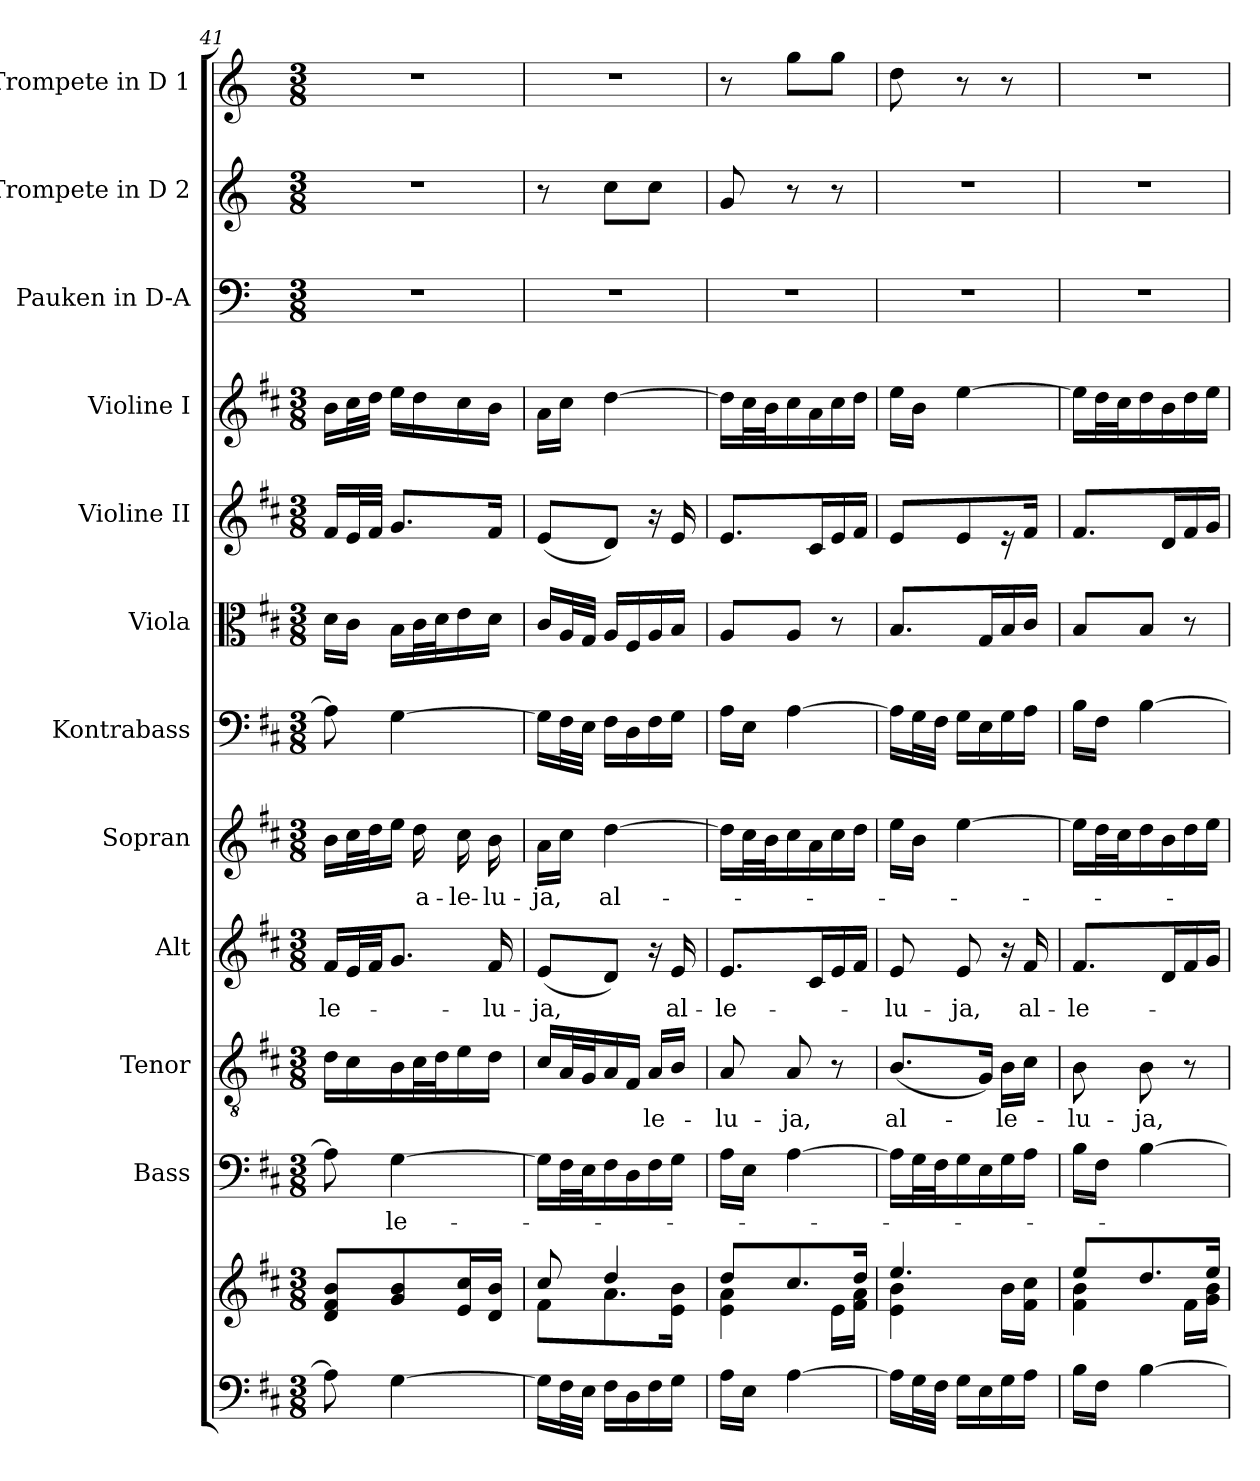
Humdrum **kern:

**kern	**kern	**kern	**text	**kern	**text	**kern	**text	**kern	**text	**kern	**kern	**kern	**kern	**kern	**kern	**kern
*part12	*part12	*part11	*part11	*part10	*part10	*part9	*part9	*part8	*part8	*part7	*part6	*part5	*part4	*part3	*part2	*part1
*staff13	*staff12	*staff11	*staff11	*staff10	*staff10	*staff9	*staff9	*staff8	*staff8	*staff7	*staff6	*staff5	*staff4	*staff3	*staff2	*staff1
*	*	*I"Bass	*	*I"Tenor	*	*I"Alt	*	*I"Sopran	*	*I"Kontrabass	*I"Viola	*I"Violine II	*I"Violine I	*I"Pauken in D-A	*I"Trompete in D 2	*I"Trompete in D 1
*	*	*I'B.	*	*I'T.	*	*I'A.	*	*I'S.	*	*I'Kb.	*I'Vla.	*I'Vl. II	*I'Vl. I	*I'Pauk.	*I'Trp. D 2	*I'Trp. D 1
*clefF4	*clefG2	*clefF4	*	*clefGv2	*	*clefG2	*	*clefG2	*	*clefF4	*clefC3	*clefG2	*clefG2	*clefF4	*clefG2	*clefG2
*	*	*	*	*	*	*	*	*	*	*ITrd7c12	*	*	*	*ITrd-1c-2	*ITrd-1c-2	*ITrd-1c-2
*k[f#c#]	*k[f#c#]	*k[f#c#]	*	*k[f#c#]	*	*k[f#c#]	*	*k[f#c#]	*	*k[f#c#]	*k[f#c#]	*k[f#c#]	*k[f#c#]	*k[f#c#]	*k[f#c#]	*k[f#c#]
*D:	*D:	*D:	*	*D:	*	*D:	*	*D:	*	*D:	*D:	*D:	*D:	*D:	*D:	*D:
*M3/8	*M3/8	*M3/8	*	*M3/8	*	*M3/8	*	*M3/8	*	*M3/8	*M3/8	*M3/8	*M3/8	*M3/8	*M3/8	*M3/8
=41	=41	=41	=41	=41	=41	=41	=41	=41	=41	=41	=41	=41	=41	=41	=41	=41
!	!	!	!	!	!	!	!LO:LY:b	!	!	!	!	!	!	!	!	!
8A\]	8d/ 8f#/ 8b/L	8A\]	.	16d\LL	.	16f#/LL	-le-	16b\LL	.	8AA\]	16d\LL	16f#/LL	16b\LL	4.r	4.r	4.r
.	.	.	.	16c#\	.	32e/L	.	32cc#\L	.	.	16c#\JJ	32e/L	32cc#\L	.	.	.
.	.	.	.	.	.	32f#/JJ	.	32dd\J	.	.	.	32f#/JJJ	32dd\JJJ	.	.	.
!	!	!	!LO:LY:b	!	!	!	!	!	!	!	!	!	!	!	!	!
[4G\	8g/ 8b/	[4G\	-le-	16B\	.	8.g/J	.	16ee\JJ	.	[4GG\	16B\LL	8.g/L	16ee\LL	.	.	.
!	!	!	!	!	!	!	!	!	!LO:LY:b	!	!	!	!	!	!	!
.	.	.	.	32c#\L	.	.	.	16dd\	a-	.	32c#\L	.	16dd\	.	.	.
.	.	.	.	32d\J	.	.	.	.	.	.	32d\J	.	.	.	.	.
!	!	!	!	!	!	!	!	!	!LO:LY:b	!	!	!	!	!	!	!
.	16e/ 16cc#/L	.	.	16e\	.	.	.	16cc#\	-le-	.	16e\	.	16cc#\	.	.	.
!	!	!	!	!	!	!	!LO:LY:b	!	!LO:LY:b	!	!	!	!	!	!	!
.	16d/ 16b/JJ	.	.	16d\JJ	.	16f#/	-lu-	16b\	-lu-	.	16d\JJ	16f#/Jk	16b\JJ	.	.	.
=42	=42	=42	=42	=42	=42	=42	=42	=42	=42	=42	=42	=42	=42	=42	=42	=42
*	*^	*	*	*	*	*	*	*	*	*	*	*	*	*	*	*
!	!	!	!	!	!	!	!	!LO:LY:b	!	!LO:LY:b	!	!	!	!	!	!	!
16G\LL]	8cc#/	8f#\L	16G\LL]	.	16c#/LL	.	(<8e/L	-ja,	16a\LL	-ja,	16GG\LL]	16c#/LL	(<8e/L	16a\LL	4.r	8r	4.r
32F#\L	.	.	32F#\L	.	32A/L	.	.	.	16cc#\JJ	.	32FF#\L	32A/L	.	16cc#\JJ	.	.	.
32E\JJJ	.	.	32E\J	.	32G/J	.	.	.	.	.	32EE\JJJ	32G/JJJ	.	.	.	.	.
!	!	!	!	!	!	!	!	!	!	!LO:LY:b	!	!	!	!	!	!	!
16F#\LL	4dd/	8.a\	16F#\	.	16A/	.	8d/J)	.	[4dd\	al-	16FF#\LL	16A/LL	8d/J)	[4dd\	.	8dd\L	.
16D\	.	.	16D\	.	16F#/JJ	.	.	.	.	.	16DD\	16F#/	.	.	.	.	.
!	!	!	!	!	!	!LO:LY:b	!	!	!	!	!	!	!	!	!	!	!
16F#\	.	.	16F#\	.	16A/LL	-le-	16r	.	.	.	16FF#\	16A/	16r	.	.	8dd\J	.
!	!	!	!	!	!	!	!	!LO:LY:b	!	!	!	!	!	!	!	!	!
16G\JJ	.	16e\ 16b\Jk	16G\JJ	.	16B/JJ	.	16e/	al-	.	.	16GG\JJ	16B/JJ	16e/	.	.	.	.
=43	=43	=43	=43	=43	=43	=43	=43	=43	=43	=43	=43	=43	=43	=43	=43	=43	=43
!	!	!	!	!	!	!LO:LY:b	!	!LO:LY:b	!	!	!	!	!	!	!	!	!
16A\LL	8dd/L	4e\ 4a\	16A\LL	.	8A/	-lu-	8.e/L	-le-	16dd\LL]	.	16AA\LL	8A/L	8.e/L	16dd\LL]	4.r	8a/	8r
16E\JJ	.	.	16E\JJ	.	.	.	.	.	32cc#\L	.	16EE\JJ	.	.	32cc#\L	.	.	.
.	.	.	.	.	.	.	.	.	32b\J	.	.	.	.	32b\J	.	.	.
!	!	!	!	!	!	!LO:LY:b	!	!	!	!	!	!	!	!	!	!	!
[4A\	8.cc#/	.	[4A\	.	8A/	-ja,	.	.	16cc#\	.	[4AA\	8A/J	.	16cc#\	.	8r	8aa\L
.	.	.	.	.	.	.	16c#/L	.	16a\	.	.	.	16c#/L	16a\	.	.	.
.	.	16e\LL	.	.	8r	.	16e/	.	16cc#\	.	.	8r	16e/	16cc#\	.	8r	8aa\J
.	16dd/Jk	16f#\ 16a\JJ	.	.	.	.	16f#/JJ	.	16dd\JJ	.	.	.	16f#/JJ	16dd\JJ	.	.	.
!!LO:PB:g=z
=44	=44	=44	=44	=44	=44	=44	=44	=44	=44	=44	=44	=44	=44	=44	=44	=44	=44
!	!	!	!	!	!	!LO:LY:b	!	!LO:LY:b	!	!	!	!	!	!	!	!	!
16A\LL]	4.ee/	4e\ 4b\	16A\LL]	.	(<8.B/L	al-	8e/	-lu-	16ee\LL	.	16AA\LL]	8.B/L	8e/L	16ee\LL	4.r	4.r	8ee\
32G\L	.	.	32G\L	.	.	.	.	.	16b\JJ	.	32GG\L	.	.	16b\JJ	.	.	.
32F#\JJJ	.	.	32F#\J	.	.	.	.	.	.	.	32FF#\JJJ	.	.	.	.	.	.
!	!	!	!	!	!	!	!	!LO:LY:b	!	!	!	!	!	!	!	!	!
16G\LL	.	.	16G\	.	.	.	8e/	-ja,	[4ee\	.	16GG\LL	.	8e/	[4ee\	.	.	8r
16E\	.	.	16E\	.	16G/Jk)	.	.	.	.	.	16EE\	16G/L	.	.	.	.	.
!	!	!	!	!	!	!LO:LY:b	!	!	!	!	!	!	!	!	!	!	!
16G\	.	16b\LL	16G\	.	16B\LL	-le-	16r	.	.	.	16GG\	16B/	16r	.	.	.	8r
!	!	!	!	!	!	!	!	!LO:LY:b	!	!	!	!	!	!	!	!	!
16A\JJ	.	16f#\ 16cc#\JJ	16A\JJ	.	16c#\JJ	.	16f#/	al-	.	.	16AA\JJ	16c#/JJ	16f#/Jk	.	.	.	.
=45	=45	=45	=45	=45	=45	=45	=45	=45	=45	=45	=45	=45	=45	=45	=45	=45	=45
!	!	!	!	!	!	!LO:LY:b	!	!LO:LY:b	!	!	!	!	!	!	!	!	!
16B\LL	8ee/L	4f#\ 4b\	16B\LL	.	8B\	-lu-	8.f#/L	-le-	16ee\LL]	.	16BB\LL	8B/L	8.f#/L	16ee\LL]	4.r	4.r	4.r
16F#\JJ	.	.	16F#\JJ	.	.	.	.	.	32dd\L	.	16FF#\JJ	.	.	32dd\L	.	.	.
.	.	.	.	.	.	.	.	.	32cc#\J	.	.	.	.	32cc#\J	.	.	.
!	!	!	!	!	!	!LO:LY:b	!	!	!	!	!	!	!	!	!	!	!
[4B\	8.dd/	.	[4B\	.	8B\	-ja,	.	.	16dd\	.	[4BB\	8B/J	.	16dd\	.	.	.
.	.	.	.	.	.	.	16d/L	.	16b\	.	.	.	16d/L	16b\	.	.	.
.	.	16f#\LL	.	.	8r	.	16f#/	.	16dd\	.	.	8r	16f#/	16dd\	.	.	.
.	16ee/Jk	16g\ 16b\JJ	.	.	.	.	16g/JJ	.	16ee\JJ	.	.	.	16g/JJ	16ee\JJ	.	.	.
*	*v	*v	*	*	*	*	*	*	*	*	*	*	*	*	*	*	*
=	=	=	=	=	=	=	=	=	=	=	=	=	=	=	=	=
*-	*-	*-	*-	*-	*-	*-	*-	*-	*-	*-	*-	*-	*-	*-	*-	*-
